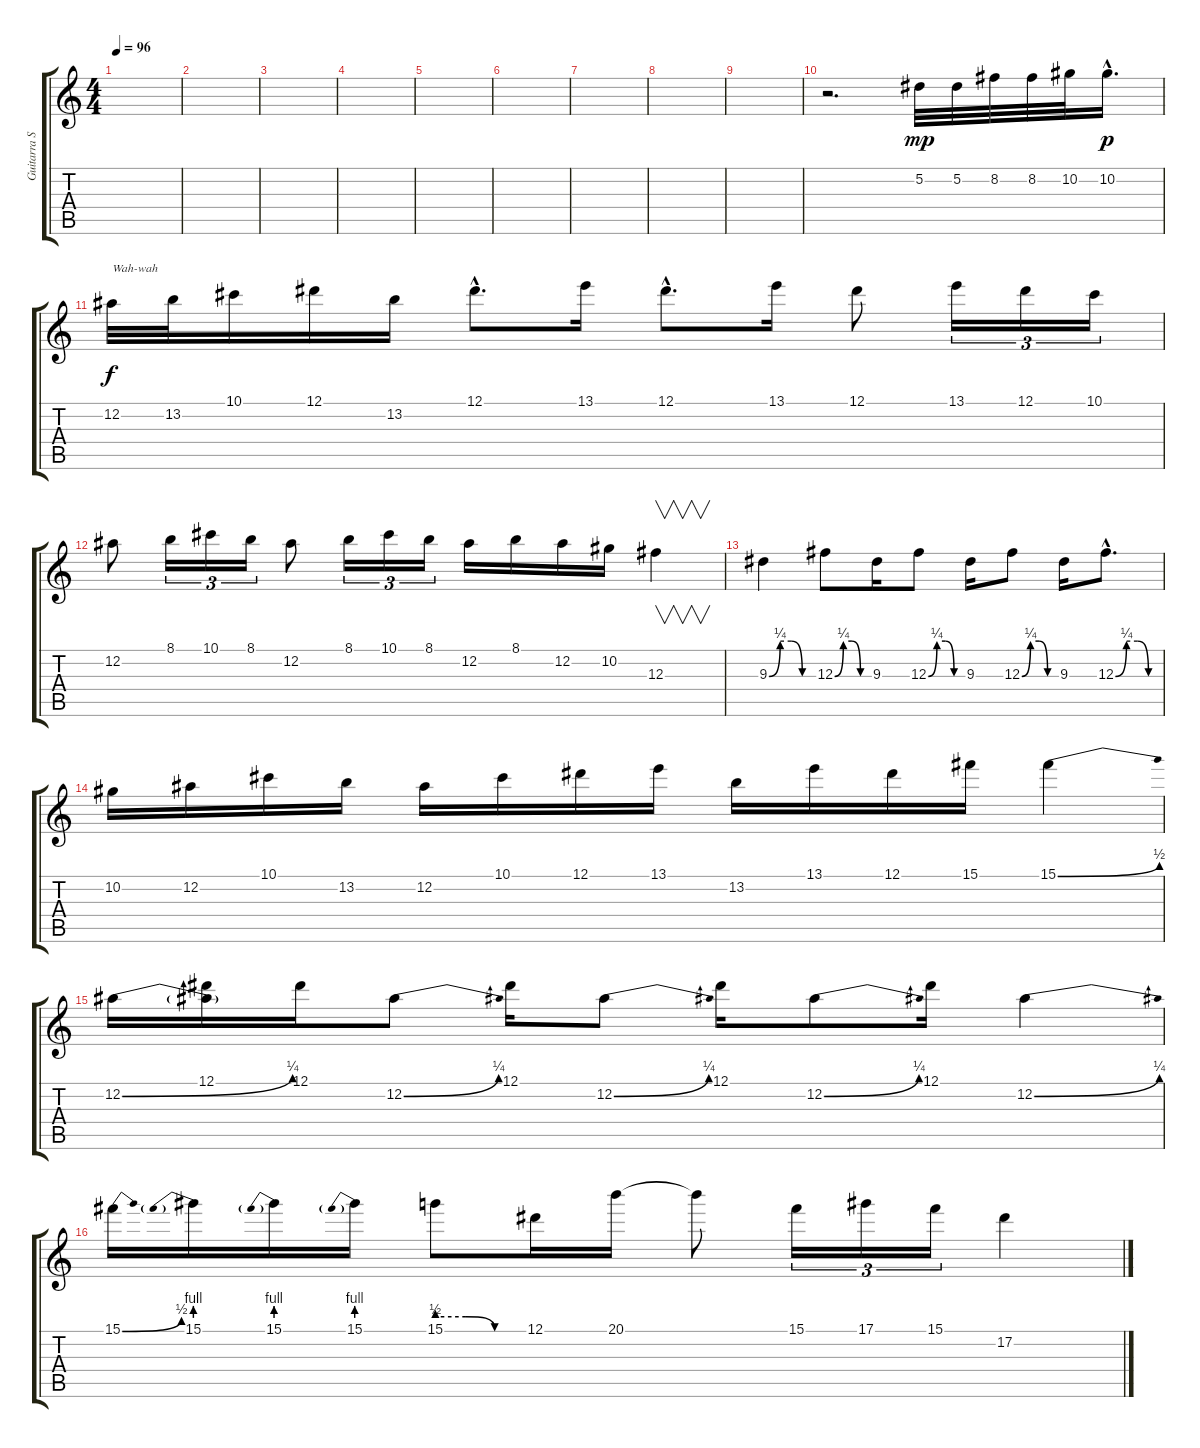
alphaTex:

\track ("Guitarra Solo 2" "Guitarra S") {instrument distortionguitar}
\staff {score tabs}
\tuning (Eb4 Bb3 Gb3 Db3 Ab2 Eb2) {hide}
\ts (4 4)
\tempo 96
\clef g2
\ks c
|
|
|
|
|
|
|
|
|
r.2{d} 5.2.32{dy mp} 5.2.32 8.2.32 8.2.32 10.2.32 10.2{hac}.16{d dy p} |
12.2.32{txt "Wah-wah" dy f} 13.2.32 10.1.16 12.1.16 13.2.16 12.1{hac}.8{d} 13.1.16 12.1{hac}.8{d} 13.1.16 12.1.8 13.1.16{tu (3 2)} 12.1.16{tu (3 2)} 10.1.16{tu (3 2)} |
12.2.8 8.1.16{tu (3 2)} 10.1.16{tu (3 2)} 8.1.16{tu (3 2)} 12.2.8 8.1.16{tu (3 2)} 10.1.16{tu (3 2)} 8.1.16{tu (3 2)} 12.2.16 8.1.16 12.2.16 10.2.16 12.3.4{v} |
9.3{be (custom 0 0 15 1 30 1 45 0 60 0)}.4 12.3{be (custom 0 0 15 1 30 1 45 0 60 0)}.8 9.3.16 12.3{be (custom 0 0 15 1 30 1 45 0 60 0)}.8 9.3.16 12.3{be (custom 0 0 15 1 30 1 45 0 60 0)}.8 9.3.16 12.3{be (custom 0 0 15 1 30 1 45 0 60 0) hac}.8{d} |
10.2.16 12.2.16 10.1.16 13.2.16 12.2.16 10.1.16 12.1.16 13.1.16 13.2.16 13.1.16 12.1.16 15.1.16 15.1{be (bend 0 0 60 2)}.4 |
12.2{be (bend 0 0 60 1)}.16 (12.1 12.2{t}).16 12.1.16 12.2{be (bend 0 0 60 1)}.8 12.1.16 12.2{be (bend 0 0 60 1)}.8 12.1.16 12.2{be (bend 0 0 60 1)}.8 12.1.16 12.2{be (bend 0 0 60 1)}.4 |
15.1{be (bend 0 0 60 2)}.16 15.1{be (prebend 0 4 60 4)}.16 15.1{be (prebend 0 4 60 4)}.16 15.1{be (prebend 0 4 60 4)}.16 15.1{be (custom 0 2 20 2 40 0 60 0)}.8 12.1.16 20.1.16 20.1{t}.8 15.1.16{tu (3 2)} 17.1.16{tu (3 2)} 15.1.16{tu (3 2)} 17.2.4
